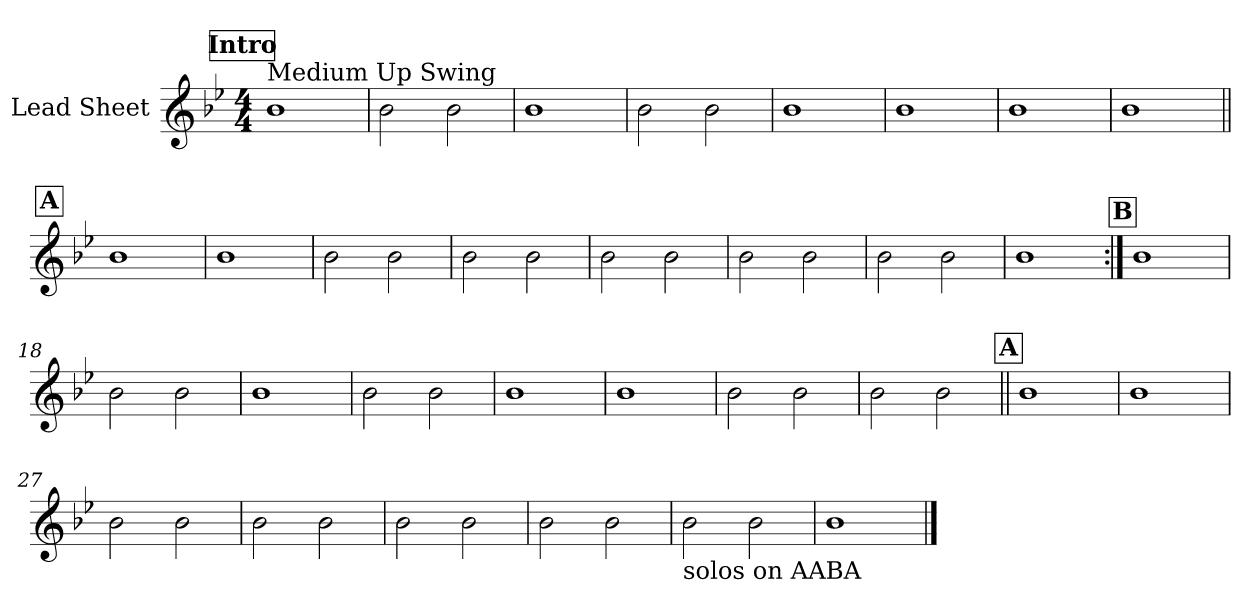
**kern
*part1
*staff1
*I"Lead Sheet
*clefG2
*k[b-e-]
*B-:
*M4/4
!!LO:REH:place=s1:a:fs=14:t=Intro
=1
!LO:TX:a:t=Medium Up Swing
1b-
=2
2b-\
2b-\
=3
1b-
=4
2b-\
2b-\
!!LO:LB:g=z
=5
1b-
=6
1b-
=7
1b-
=8
1b-
!!LO:LB:g=z
!!LO:REH:place=s1:a:fs=14:t=A
=9||
1b-
=10
1b-
=11
2b-\
2b-\
=12
2b-\
2b-\
!!LO:LB:g=z
=13
2b-\
2b-\
=14
2b-\
2b-\
=15
2b-\
2b-\
=16
1b-
!!LO:LB:g=z
!!LO:REH:place=s1:a:fs=14:t=B
=17:|!
1b-
=18
2b-\
2b-\
=19
1b-
=20
2b-\
2b-\
!!LO:LB:g=z
=21
1b-
=22
1b-
=23
2b-\
2b-\
=24
2b-\
2b-\
!!LO:LB:g=z
!!LO:REH:place=s1:a:fs=14:t=A
=25||
1b-
=26
1b-
=27
2b-\
2b-\
=28
2b-\
2b-\
!!LO:LB:g=z
=29
2b-\
2b-\
=30
2b-\
2b-\
=31
!LO:TX:b:t=solos on AABA
2b-\
2b-\
=32
1b-
==
*-
